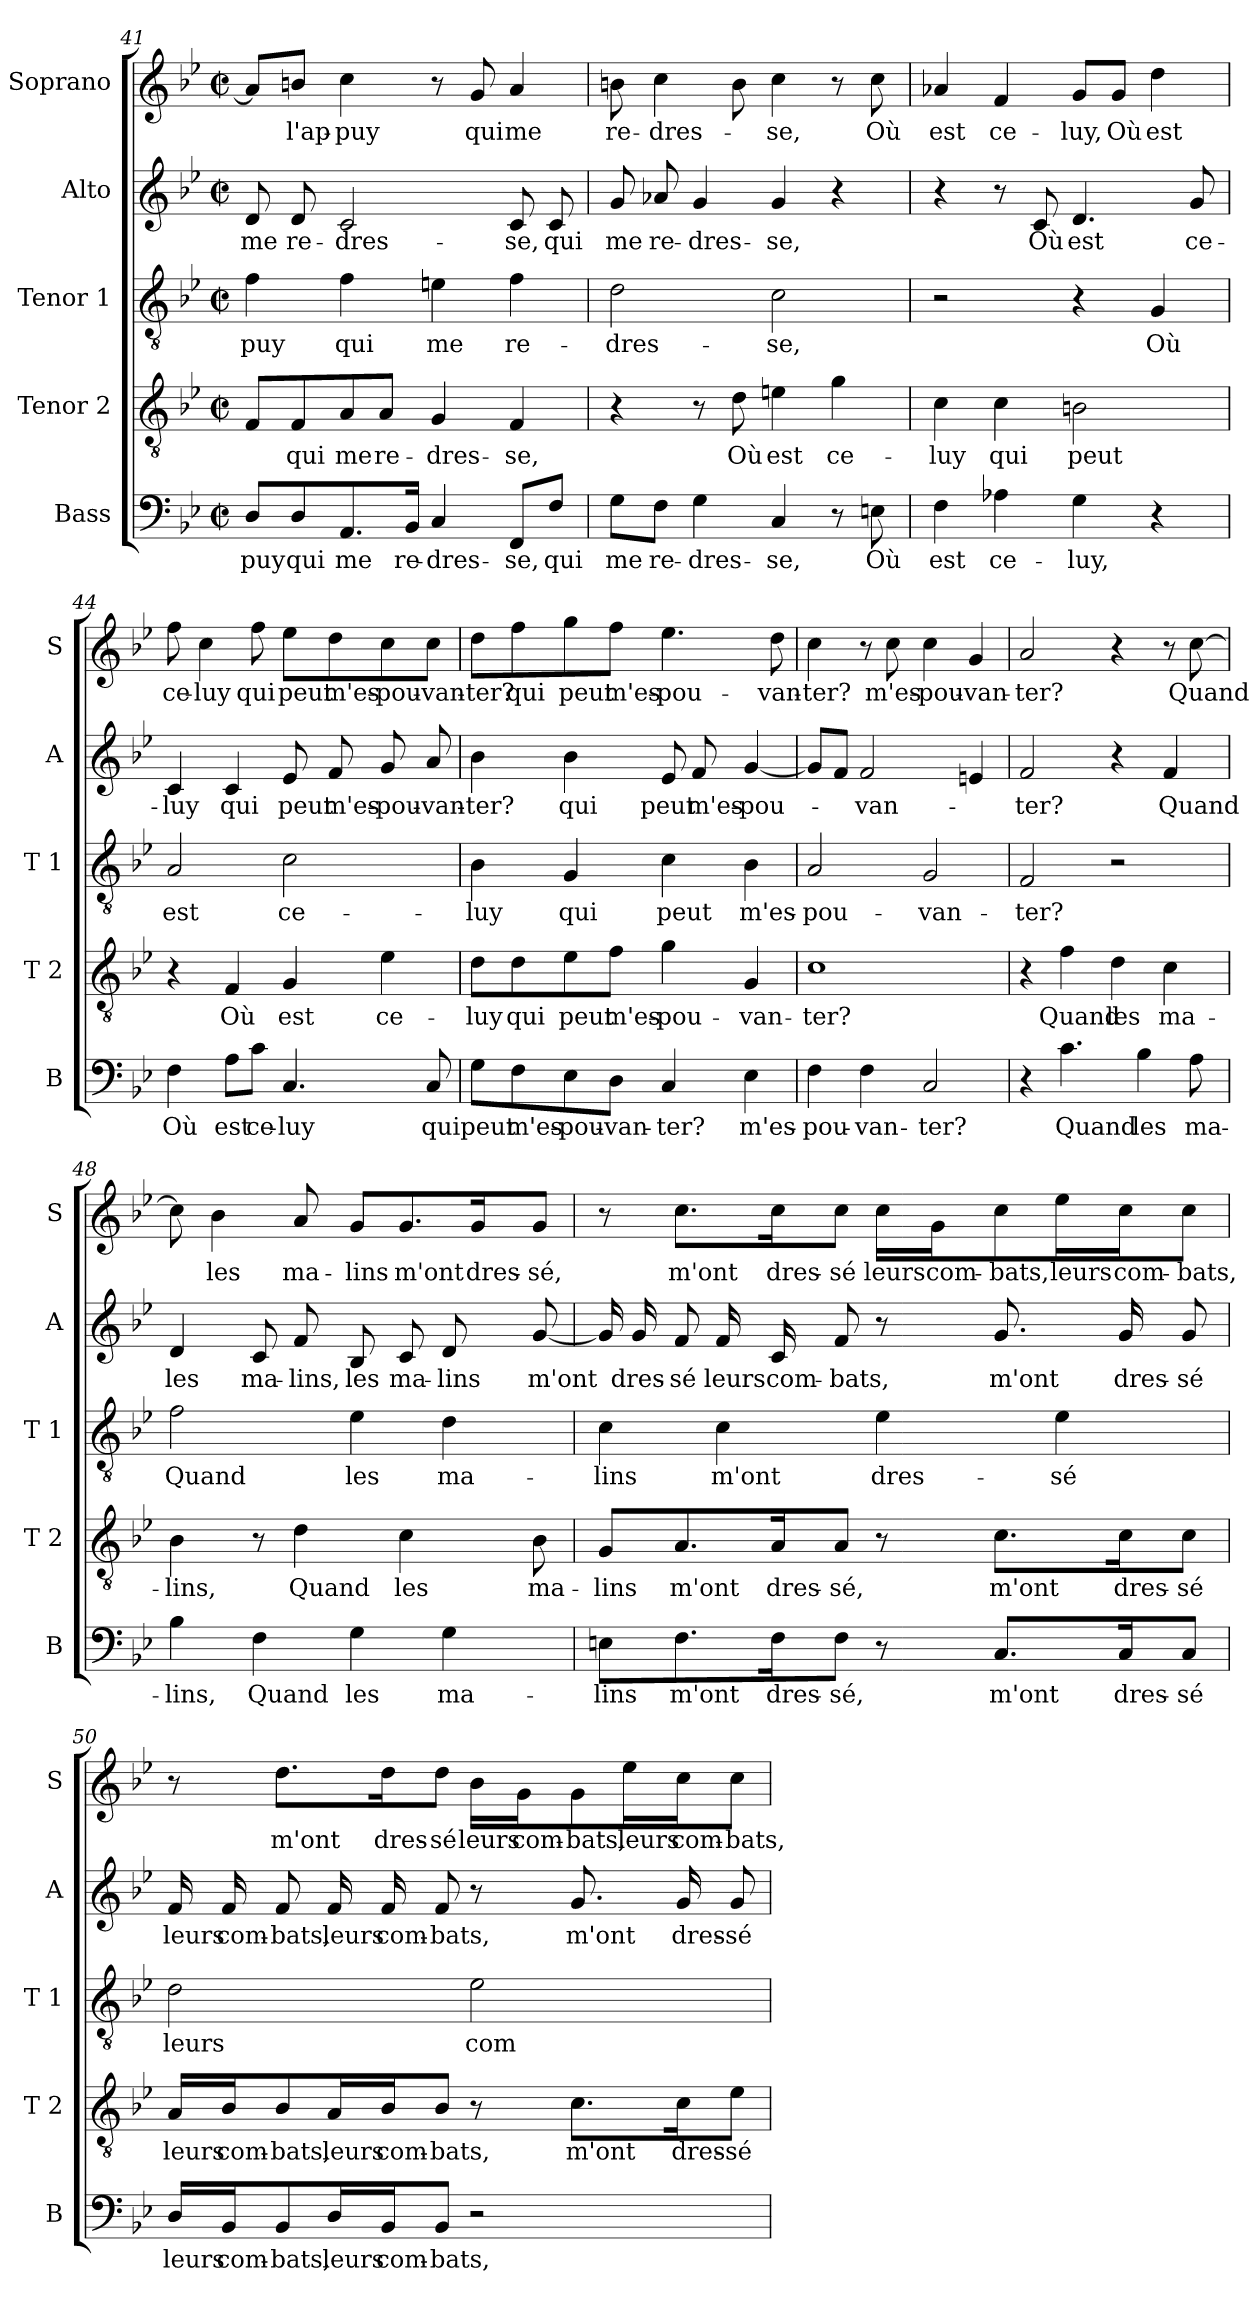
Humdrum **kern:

**kern	**text	**kern	**text	**kern	**text	**kern	**text	**kern	**text
*part5	*part5	*part4	*part4	*part3	*part3	*part2	*part2	*part1	*part1
*staff5	*staff5	*staff4	*staff4	*staff3	*staff3	*staff2	*staff2	*staff1	*staff1
*I"Bass	*	*I"Tenor 2	*	*I"Tenor 1	*	*I"Alto	*	*I"Soprano	*
*I'B	*	*I'T 2	*	*I'T 1	*	*I'A	*	*I'S	*
!!LO:PB:g=z
*clefF4	*	*clefGv2	*	*clefGv2	*	*clefG2	*	*clefG2	*
*k[b-e-]	*	*k[b-e-]	*	*k[b-e-]	*	*k[b-e-]	*	*k[b-e-]	*
*B-:	*	*B-:	*	*B-:	*	*B-:	*	*B-:	*
*M2/2	*	*M2/2	*	*M2/2	*	*M2/2	*	*M2/2	*
*met(c|)	*	*met(c|)	*	*met(c|)	*	*met(c|)	*	*met(c|)	*
=41	=41	=41	=41	=41	=41	=41	=41	=41	=41
!	!LO:LY:b	!	!	!	!LO:LY:b	!	!LO:LY:b	!	!
8D/L	-puy	8F/L	.	4f\	-puy	8d/	me	8a/L]	.
!	!LO:LY:b	!	!LO:LY:b	!	!	!	!LO:LY:b	!	!LO:LY:b
8D/	qui	8F/	qui	.	.	8d/	re-	8bn/J	l'ap-
!	!LO:LY:b	!	!LO:LY:b	!	!LO:LY:b	!	!LO:LY:b	!	!LO:LY:b
8.AA/	me	8A/	me	4f\	qui	2c/	-dres-	4cc\	-puy
!	!	!	!LO:LY:b	!	!	!	!	!	!
.	.	8A/J	re-	.	.	.	.	.	.
!	!LO:LY:b	!	!	!	!	!	!	!	!
16BB-/Jk	re-	.	.	.	.	.	.	.	.
!	!LO:LY:b	!	!LO:LY:b	!	!LO:LY:b	!	!	!	!
4C/	-dres-	4G/	-dres-	4en\	me	.	.	8r	.
!	!	!	!	!	!	!	!	!	!LO:LY:b
.	.	.	.	.	.	.	.	8g/	qui
!	!LO:LY:b	!	!LO:LY:b	!	!LO:LY:b	!	!LO:LY:b	!	!LO:LY:b
8FF/L	-se,	4F/	-se,	4f\	re-	8c/	-se,	4a/	me
!	!LO:LY:b	!	!	!	!	!	!LO:LY:b	!	!
8F/J	qui	.	.	.	.	8c/	qui	.	.
=42	=42	=42	=42	=42	=42	=42	=42	=42	=42
!	!LO:LY:b	!	!	!	!LO:LY:b	!	!LO:LY:b	!	!LO:LY:b
8G\L	me	4r	.	2d\	-dres-	8g/	me	8bn\	re-
!	!LO:LY:b	!	!	!	!	!	!LO:LY:b	!	!LO:LY:b
8F\J	re-	.	.	.	.	8a-X/	re-	4cc\	-dres-
!	!LO:LY:b	!	!	!	!	!	!LO:LY:b	!	!
4G\	-dres-	8r	.	.	.	4g/	-dres-	.	.
!	!	!	!LO:LY:b	!	!	!	!	!	!
.	.	8d\	Où	.	.	.	.	8b\	.
!	!LO:LY:b	!	!LO:LY:b	!	!LO:LY:b	!	!LO:LY:b	!	!LO:LY:b
4C/	-se,	4en\	est	2c\	-se,	4g/	-se,	4cc\	-se,
!	!	!	!LO:LY:b	!	!	!	!	!	!
8r	.	4g\	ce-	.	.	4r	.	8r	.
!	!LO:LY:b	!	!	!	!	!	!	!	!LO:LY:b
8En\	Où	.	.	.	.	.	.	8cc\	Où
=43	=43	=43	=43	=43	=43	=43	=43	=43	=43
!	!LO:LY:b	!	!LO:LY:b	!	!	!	!	!	!LO:LY:b
4F\	est	4c\	-luy	2r	.	4r	.	4a-X/	est
!	!LO:LY:b	!	!LO:LY:b	!	!	!	!	!	!LO:LY:b
4A-X\	ce-	4c\	qui	.	.	8r	.	4f/	ce-
!	!	!	!	!	!	!	!LO:LY:b	!	!
.	.	.	.	.	.	8c/	Où	.	.
!	!LO:LY:b	!	!LO:LY:b	!	!	!	!LO:LY:b	!	!LO:LY:b
4G\	-luy,	2Bn\	peut	4r	.	4.d/	est	8g/L	-luy,
!	!	!	!	!	!	!	!	!	!LO:LY:b
.	.	.	.	.	.	.	.	8g/J	Où
!	!	!	!	!	!LO:LY:b	!	!	!	!LO:LY:b
4r	.	.	.	4G/	Où	.	.	4dd\	est
!	!	!	!	!	!	!	!LO:LY:b	!	!
.	.	.	.	.	.	8g/	ce-	.	.
=44	=44	=44	=44	=44	=44	=44	=44	=44	=44
!	!LO:LY:b	!	!	!	!LO:LY:b	!	!LO:LY:b	!	!LO:LY:b
4F\	Où	4r	.	2A/	est	4c/	-luy	8ff\	ce-
!	!	!	!	!	!	!	!	!	!LO:LY:b
.	.	.	.	.	.	.	.	4cc\	-luy
!	!LO:LY:b	!	!LO:LY:b	!	!	!	!LO:LY:b	!	!
8A\L	est	4F/	Où	.	.	4c/	qui	.	.
!	!LO:LY:b	!	!	!	!	!	!	!	!LO:LY:b
8c\J	ce-	.	.	.	.	.	.	8ff\	qui
!	!LO:LY:b	!	!LO:LY:b	!	!LO:LY:b	!	!LO:LY:b	!	!LO:LY:b
4.C/	-luy	4G/	est	2c\	ce-	8e-/	peut	8ee-\L	peut
!	!	!	!	!	!	!	!LO:LY:b	!	!LO:LY:b
.	.	.	.	.	.	8f/	m'es-	8dd\	m'es-
!	!	!	!LO:LY:b	!	!	!	!LO:LY:b	!	!LO:LY:b
.	.	4e-\	ce-	.	.	8g/	-pou-	8cc\	-pou-
!	!LO:LY:b	!	!	!	!	!	!LO:LY:b	!	!LO:LY:b
8C/	qui	.	.	.	.	8a/	-van-	8cc\J	-van-
!!LO:LB:g=z
=45	=45	=45	=45	=45	=45	=45	=45	=45	=45
!	!LO:LY:b	!	!LO:LY:b	!	!LO:LY:b	!	!LO:LY:b	!	!LO:LY:b
8G\L	peut	8d\L	-luy	4B-\	-luy	4b-\	-ter?	8dd\L	-ter?
!	!LO:LY:b	!	!LO:LY:b	!	!	!	!	!	!LO:LY:b
8F\	m'es-	8d\	qui	.	.	.	.	8ff\	qui
!	!LO:LY:b	!	!LO:LY:b	!	!LO:LY:b	!	!LO:LY:b	!	!LO:LY:b
8E-\	-pou-	8e-\	peut	4G/	qui	4b-\	qui	8gg\	peut
!	!LO:LY:b	!	!LO:LY:b	!	!	!	!	!	!LO:LY:b
8D\J	-van-	8f\J	m'es-	.	.	.	.	8ff\J	m'es-
!	!LO:LY:b	!	!LO:LY:b	!	!LO:LY:b	!	!LO:LY:b	!	!LO:LY:b
4C/	-ter?	4g\	-pou-	4c\	peut	8e-/	peut	4.ee-\	-pou-
!	!	!	!	!	!	!	!LO:LY:b	!	!
.	.	.	.	.	.	8f/	m'es-	.	.
!	!LO:LY:b	!	!LO:LY:b	!	!LO:LY:b	!	!LO:LY:b	!	!
4E-\	m'es-	4G/	-van-	4B-\	m'es-	[4g/	-pou-	.	.
!	!	!	!	!	!	!	!	!	!LO:LY:b
.	.	.	.	.	.	.	.	8dd\	-van-
=46	=46	=46	=46	=46	=46	=46	=46	=46	=46
!	!LO:LY:b	!	!LO:LY:b	!	!LO:LY:b	!	!	!	!LO:LY:b
4F\	-pou-	1c	-ter?	2A/	-pou-	8g/L]	.	4cc\	-ter?
.	.	.	.	.	.	8f/J	.	.	.
!	!LO:LY:b	!	!	!	!	!	!LO:LY:b	!	!
4F\	-van-	.	.	.	.	2f/	-van-	8r	.
!	!	!	!	!	!	!	!	!	!LO:LY:b
.	.	.	.	.	.	.	.	8cc\	m'es-
!	!LO:LY:b	!	!	!	!LO:LY:b	!	!	!	!LO:LY:b
2C/	-ter?	.	.	2G/	-van-	.	.	4cc\	-pou-
!	!	!	!	!	!	!	!	!	!LO:LY:b
.	.	.	.	.	.	4en/	.	4g/	-van-
=47	=47	=47	=47	=47	=47	=47	=47	=47	=47
!	!	!	!	!	!LO:LY:b	!	!LO:LY:b	!	!LO:LY:b
4r	.	4r	.	2F/	-ter?	2f/	-ter?	2a/	-ter?
!	!LO:LY:b	!	!LO:LY:b	!	!	!	!	!	!
4.c\	Quand	4f\	Quand	.	.	.	.	.	.
!	!	!	!LO:LY:b	!	!	!	!	!	!
.	.	4d\	les	2r	.	4r	.	4r	.
!	!LO:LY:b	!	!	!	!	!	!	!	!
4B-\	les	.	.	.	.	.	.	.	.
!	!	!	!LO:LY:b	!	!	!	!LO:LY:b	!	!
.	.	4c\	ma-	.	.	4f/	Quand	8r	.
!	!LO:LY:b	!	!	!	!	!	!	!	!LO:LY:b
8A\	ma-	.	.	.	.	.	.	[8cc\	Quand
!!LO:LB:g=z
=48	=48	=48	=48	=48	=48	=48	=48	=48	=48
!	!LO:LY:b	!	!LO:LY:b	!	!LO:LY:b	!	!LO:LY:b	!	!
4B-\	-lins,	4B-\	-lins,	2f\	Quand	4d/	les	8cc\]	.
!	!	!	!	!	!	!	!	!	!LO:LY:b
.	.	.	.	.	.	.	.	4b-\	les
!	!LO:LY:b	!	!	!	!	!	!LO:LY:b	!	!
4F\	Quand	8r	.	.	.	8c/	ma-	.	.
!	!	!	!LO:LY:b	!	!	!	!LO:LY:b	!	!LO:LY:b
.	.	4d\	Quand	.	.	8f/	-lins,	8a/	ma-
!	!LO:LY:b	!	!	!	!LO:LY:b	!	!LO:LY:b	!	!LO:LY:b
4G\	les	.	.	4e-\	les	8B-/	les	8g/L	-lins
!	!	!	!LO:LY:b	!	!	!	!LO:LY:b	!	!LO:LY:b
.	.	4c\	les	.	.	8c/	ma-	8.g/	m'ont
!	!LO:LY:b	!	!	!	!LO:LY:b	!	!LO:LY:b	!	!
4G\	ma-	.	.	4d\	ma-	8d/	-lins	.	.
!	!	!	!	!	!	!	!	!	!LO:LY:b
.	.	.	.	.	.	.	.	16g/K	dres-
!	!	!	!LO:LY:b	!	!	!	!LO:LY:b	!	!LO:LY:b
.	.	8B-\	ma-	.	.	[8g/	m'ont	8g/J	-sé,
=49	=49	=49	=49	=49	=49	=49	=49	=49	=49
!	!LO:LY:b	!	!LO:LY:b	!	!LO:LY:b	!	!	!	!
8En\L	-lins	8G/L	-lins	4c\	-lins	16g/]	.	8r	.
!	!	!	!	!	!	!	!LO:LY:b	!	!
.	.	.	.	.	.	16g/	dres-	.	.
!	!LO:LY:b	!	!LO:LY:b	!	!	!	!LO:LY:b	!	!LO:LY:b
8.F\	m'ont	8.A/	m'ont	.	.	8f/	-sé	8.cc\L	m'ont
!	!	!	!	!	!LO:LY:b	!	!LO:LY:b	!	!
.	.	.	.	4c\	m'ont	16f/	leurs	.	.
!	!LO:LY:b	!	!LO:LY:b	!	!	!	!LO:LY:b	!	!LO:LY:b
16F\K	dres-	16A/K	dres-	.	.	16c/	com-	16cc\K	dres-
!	!LO:LY:b	!	!LO:LY:b	!	!	!	!LO:LY:b	!	!LO:LY:b
8F\J	-sé,	8A/J	-sé,	.	.	8f/	-bats,	8cc\J	-sé
!	!	!	!	!	!LO:LY:b	!	!	!	!LO:LY:b
8r	.	8r	.	4e-\	dres-	8r	.	16cc\LL	leurs
!	!	!	!	!	!	!	!	!	!LO:LY:b
.	.	.	.	.	.	.	.	16g\J	com-
!	!LO:LY:b	!	!LO:LY:b	!	!	!	!LO:LY:b	!	!LO:LY:b
8.C/L	m'ont	8.c\L	m'ont	.	.	8.g/	m'ont	8cc\	-bats,
!	!	!	!	!	!LO:LY:b	!	!	!	!LO:LY:b
.	.	.	.	4e-\	-sé	.	.	16ee-\L	leurs
!	!LO:LY:b	!	!LO:LY:b	!	!	!	!LO:LY:b	!	!LO:LY:b
16C/K	dres-	16c\K	dres-	.	.	16g/	dres-	16cc\J	com-
!	!LO:LY:b	!	!LO:LY:b	!	!	!	!LO:LY:b	!	!LO:LY:b
8C/J	-sé	8c\J	-sé	.	.	8g/	-sé	8cc\J	-bats,
!!LO:PB:g=z
=50	=50	=50	=50	=50	=50	=50	=50	=50	=50
!	!LO:LY:b	!	!LO:LY:b	!	!LO:LY:b	!	!LO:LY:b	!	!
16D/LL	leurs	16A/LL	leurs	2d\	leurs	16f/	leurs	8r	.
!	!LO:LY:b	!	!LO:LY:b	!	!	!	!LO:LY:b	!	!
16BB-/J	com-	16B-/J	com-	.	.	16f/	com-	.	.
!	!LO:LY:b	!	!LO:LY:b	!	!	!	!LO:LY:b	!	!LO:LY:b
8BB-/	-bats,	8B-/	-bats,	.	.	8f/	-bats,	8.dd\L	m'ont
!	!LO:LY:b	!	!LO:LY:b	!	!	!	!LO:LY:b	!	!
16D/L	leurs	16A/L	leurs	.	.	16f/	leurs	.	.
!	!LO:LY:b	!	!LO:LY:b	!	!	!	!LO:LY:b	!	!LO:LY:b
16BB-/J	com-	16B-/J	com-	.	.	16f/	com-	16dd\K	dres-
!	!LO:LY:b	!	!LO:LY:b	!	!	!	!LO:LY:b	!	!LO:LY:b
8BB-/J	-bats,	8B-/J	-bats,	.	.	8f/	-bats,	8dd\J	-sé
!	!	!	!	!	!LO:LY:b	!	!	!	!LO:LY:b
2r	.	8r	.	2e-\	com-	8r	.	16b-\LL	leurs
!	!	!	!	!	!	!	!	!	!LO:LY:b
.	.	.	.	.	.	.	.	16g\J	com-
!	!	!	!LO:LY:b	!	!	!	!LO:LY:b	!	!LO:LY:b
.	.	8.c\L	m'ont	.	.	8.g/	m'ont	8g\	-bats,
!	!	!	!	!	!	!	!	!	!LO:LY:b
.	.	.	.	.	.	.	.	16ee-\L	leurs
!	!	!	!LO:LY:b	!	!	!	!LO:LY:b	!	!LO:LY:b
.	.	16c\K	dres-	.	.	16g/	dres-	16cc\J	com-
!	!	!	!LO:LY:b	!	!	!	!LO:LY:b	!	!LO:LY:b
.	.	8e-\J	-sé	.	.	8g/	-sé	8cc\J	-bats,
=	=	=	=	=	=	=	=	=	=
*-	*-	*-	*-	*-	*-	*-	*-	*-	*-
